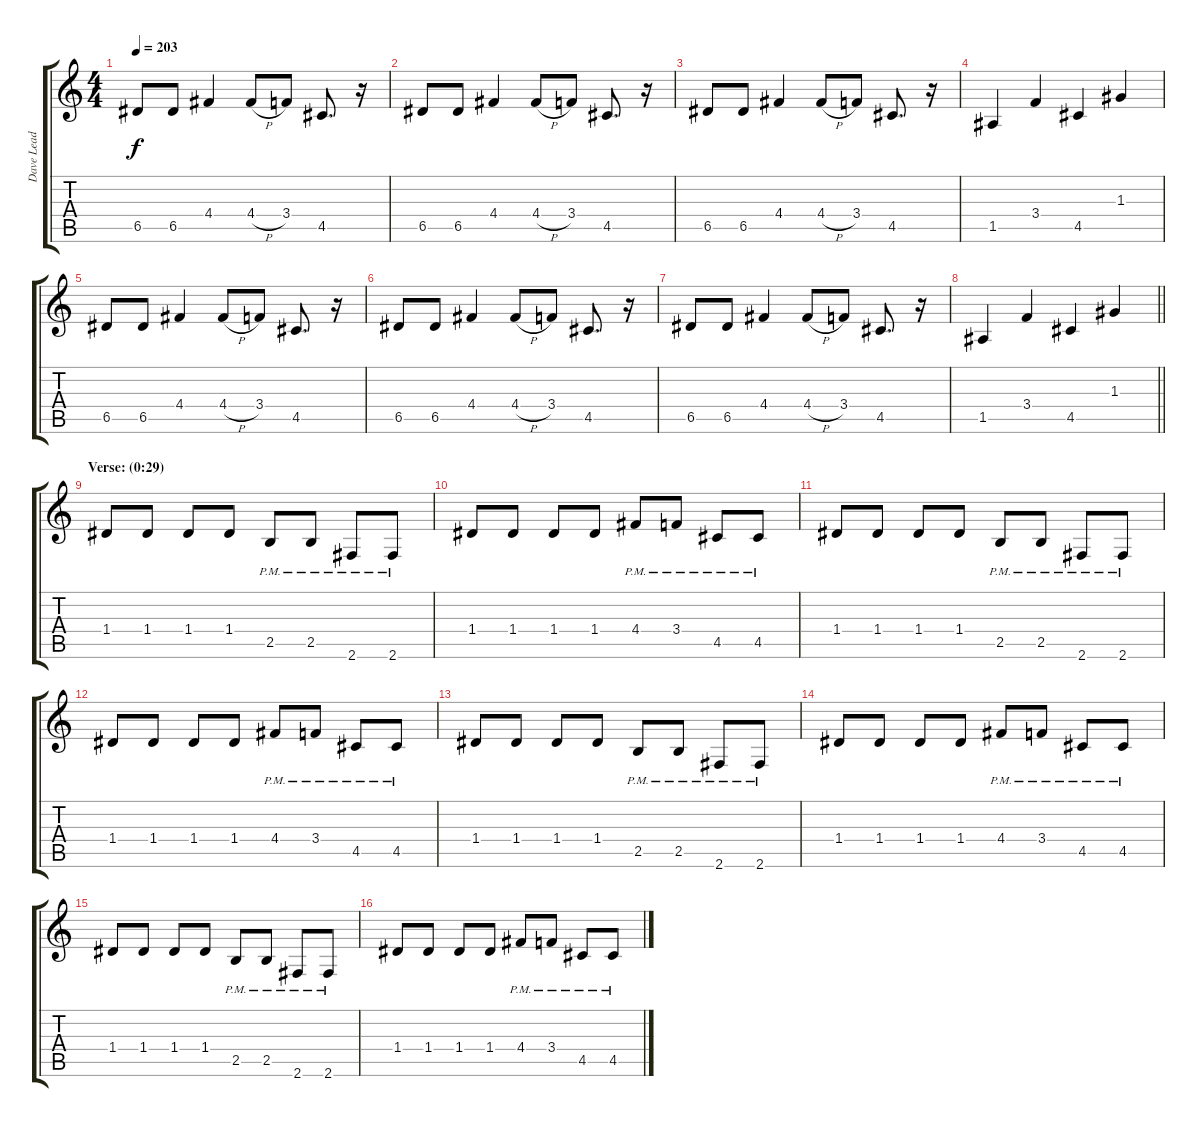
\track ("Dave Lead" "Dave Lead") {instrument distortionguitar}
\staff {score tabs}
\tuning (E4 B3 G3 D3 A2 E2) {hide}
\ts (4 4)
\tempo 203
\clef g2
\ks c
6.5.8{dy f} 6.5.8 4.4.4 4.4{h}.8 3.4.8 4.5.8{d} r.16 |
6.5.8 6.5.8 4.4.4 4.4{h}.8 3.4.8 4.5.8{d} r.16 |
6.5.8 6.5.8 4.4.4 4.4{h}.8 3.4.8 4.5.8{d} r.16 |
1.5.4 3.4.4 4.5.4 1.3.4 |
6.5.8 6.5.8 4.4.4 4.4{h}.8 3.4.8 4.5.8{d} r.16 |
6.5.8 6.5.8 4.4.4 4.4{h}.8 3.4.8 4.5.8{d} r.16 |
6.5.8 6.5.8 4.4.4 4.4{h}.8 3.4.8 4.5.8{d} r.16 |
\barLineRight lightlight
1.5.4 3.4.4 4.5.4 1.3.4 |
\section ("" "Verse: (0:29)")
1.4.8 1.4.8 1.4.8 1.4.8 2.5{pm}.8 2.5{pm}.8 2.6{pm}.8 2.6{pm}.8 |
1.4.8 1.4.8 1.4.8 1.4.8 4.4{pm}.8 3.4{pm}.8 4.5{pm}.8 4.5{pm}.8 |
1.4.8 1.4.8 1.4.8 1.4.8 2.5{pm}.8 2.5{pm}.8 2.6{pm}.8 2.6{pm}.8 |
1.4.8 1.4.8 1.4.8 1.4.8 4.4{pm}.8 3.4{pm}.8 4.5{pm}.8 4.5{pm}.8 |
1.4.8 1.4.8 1.4.8 1.4.8 2.5{pm}.8 2.5{pm}.8 2.6{pm}.8 2.6{pm}.8 |
1.4.8 1.4.8 1.4.8 1.4.8 4.4{pm}.8 3.4{pm}.8 4.5{pm}.8 4.5{pm}.8 |
1.4.8 1.4.8 1.4.8 1.4.8 2.5{pm}.8 2.5{pm}.8 2.6{pm}.8 2.6{pm}.8 |
1.4.8 1.4.8 1.4.8 1.4.8 4.4{pm}.8 3.4{pm}.8 4.5{pm}.8 4.5{pm}.8
